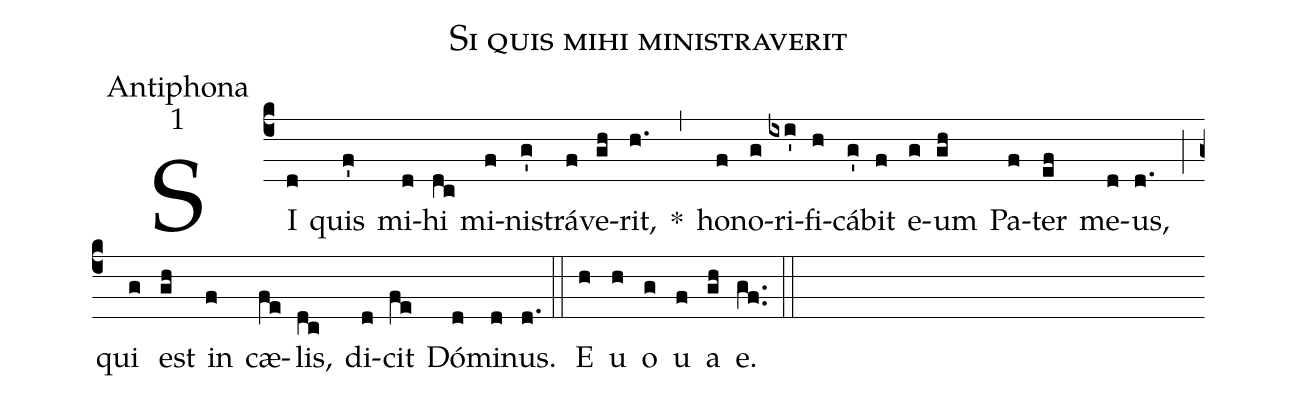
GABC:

name:Si quis mihi ministraverit;
office-part:Antiphona;
mode:1;
%%
(c4) SI(d) quis(f') mi(d)hi(dc) mi(f)ni(g')strá(f)ve(gh)rit,(h.) *(,) ho(f)no(g)ri(ixi')fi(h)cá(g')bit(f) e(g)um(gh) Pa(f)ter(ef) me(d)us,(d.) (;) qui(g) est(gh) in(f) cæ(fe)lis,(dc) di(d)cit(fe) Dó(d)mi(d)nus.(d.) (::) <eu>E(h) u(h) o(g) u(f) a(gh) e.</eu>(gf..) (::)
